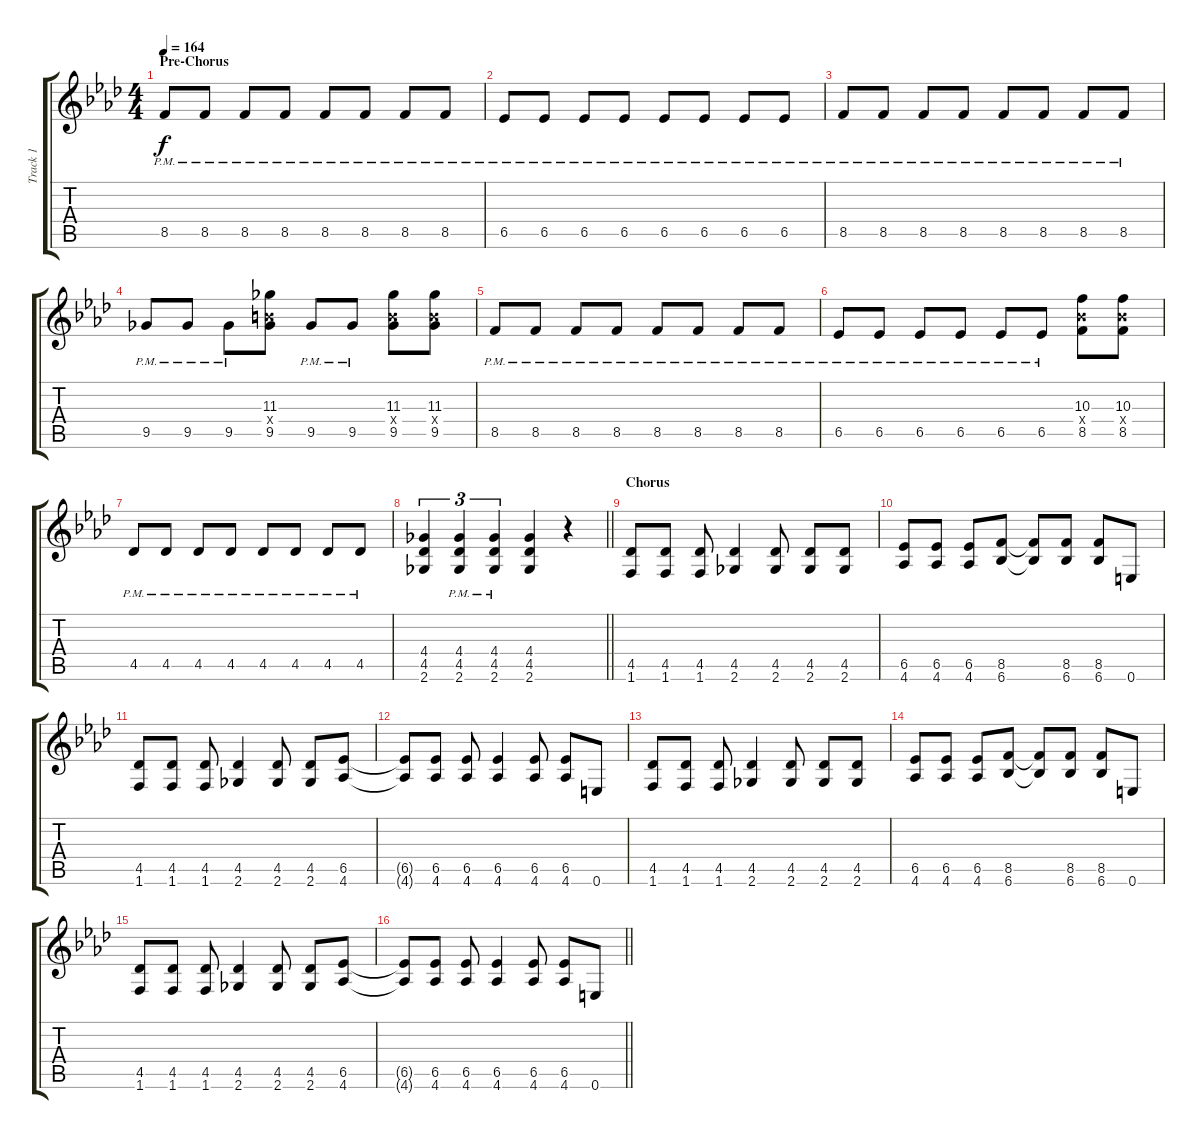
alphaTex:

\track ("Track 1" "Track 1") {instrument distortionguitar}
\staff {score tabs}
\tuning (E4 B3 G3 D3 A2 E2) {hide}
\ts (4 4)
\section ("" "Pre-Chorus")
\tempo 164
\clef g2
\ks ab
8.5{pm}.8{dy f} 8.5{pm}.8 8.5{pm}.8 8.5{pm}.8 8.5{pm}.8 8.5{pm}.8 8.5{pm}.8 8.5{pm}.8 |
6.5{pm}.8 6.5{pm}.8 6.5{pm}.8 6.5{pm}.8 6.5{pm}.8 6.5{pm}.8 6.5{pm}.8 6.5{pm}.8 |
8.5{pm}.8 8.5{pm}.8 8.5{pm}.8 8.5{pm}.8 8.5{pm}.8 8.5{pm}.8 8.5{pm}.8 8.5{pm}.8 |
9.5{pm}.8 9.5{pm}.8 9.5{pm}.8 (11.3 9.4{x} 9.5).8 9.5{pm}.8 9.5{pm}.8 (11.3 9.4{x} 9.5).8 (11.3 9.4{x} 9.5).8 |
8.5{pm}.8 8.5{pm}.8 8.5{pm}.8 8.5{pm}.8 8.5{pm}.8 8.5{pm}.8 8.5{pm}.8 8.5{pm}.8 |
6.5{pm}.8 6.5{pm}.8 6.5{pm}.8 6.5{pm}.8 6.5{pm}.8 6.5{pm}.8 (10.3 8.4{x} 8.5).8 (10.3 8.4{x} 8.5).8 |
4.5{pm}.8 4.5{pm}.8 4.5{pm}.8 4.5{pm}.8 4.5{pm}.8 4.5{pm}.8 4.5{pm}.8 4.5{pm}.8 |
\barLineRight lightlight
(4.4 4.5 2.6).4{tu (3 2)} (4.4{pm} 4.5{pm} 2.6{pm}).4{tu (3 2)} (4.4{pm} 4.5{pm} 2.6{pm}).4{tu (3 2)} (4.4 4.5 2.6).4 r.4 |
\section ("" "Chorus")
(4.5 1.6).8 (4.5 1.6).8 (4.5 1.6).8 (4.5 2.6).4 (4.5 2.6).8 (4.5 2.6).8 (4.5 2.6).8 |
(6.5 4.6).8 (6.5 4.6).8 (6.5 4.6).8 (8.5 6.6).8 (8.5{t} 6.6{t}).8 (8.5 6.6).8 (8.5 6.6).8 0.6.8 |
(4.5 1.6).8 (4.5 1.6).8 (4.5 1.6).8 (4.5 2.6).4 (4.5 2.6).8 (4.5 2.6).8 (6.5 4.6).8 |
(6.5{t} 4.6{t}).8 (6.5 4.6).8 (6.5 4.6).8 (6.5 4.6).4 (6.5 4.6).8 (6.5 4.6).8 0.6.8 |
(4.5 1.6).8 (4.5 1.6).8 (4.5 1.6).8 (4.5 2.6).4 (4.5 2.6).8 (4.5 2.6).8 (4.5 2.6).8 |
(6.5 4.6).8 (6.5 4.6).8 (6.5 4.6).8 (8.5 6.6).8 (8.5{t} 6.6{t}).8 (8.5 6.6).8 (8.5 6.6).8 0.6.8 |
(4.5 1.6).8 (4.5 1.6).8 (4.5 1.6).8 (4.5 2.6).4 (4.5 2.6).8 (4.5 2.6).8 (6.5 4.6).8 |
\barLineRight lightlight
(6.5{t} 4.6{t}).8 (6.5 4.6).8 (6.5 4.6).8 (6.5 4.6).4 (6.5 4.6).8 (6.5 4.6).8 0.6.8
